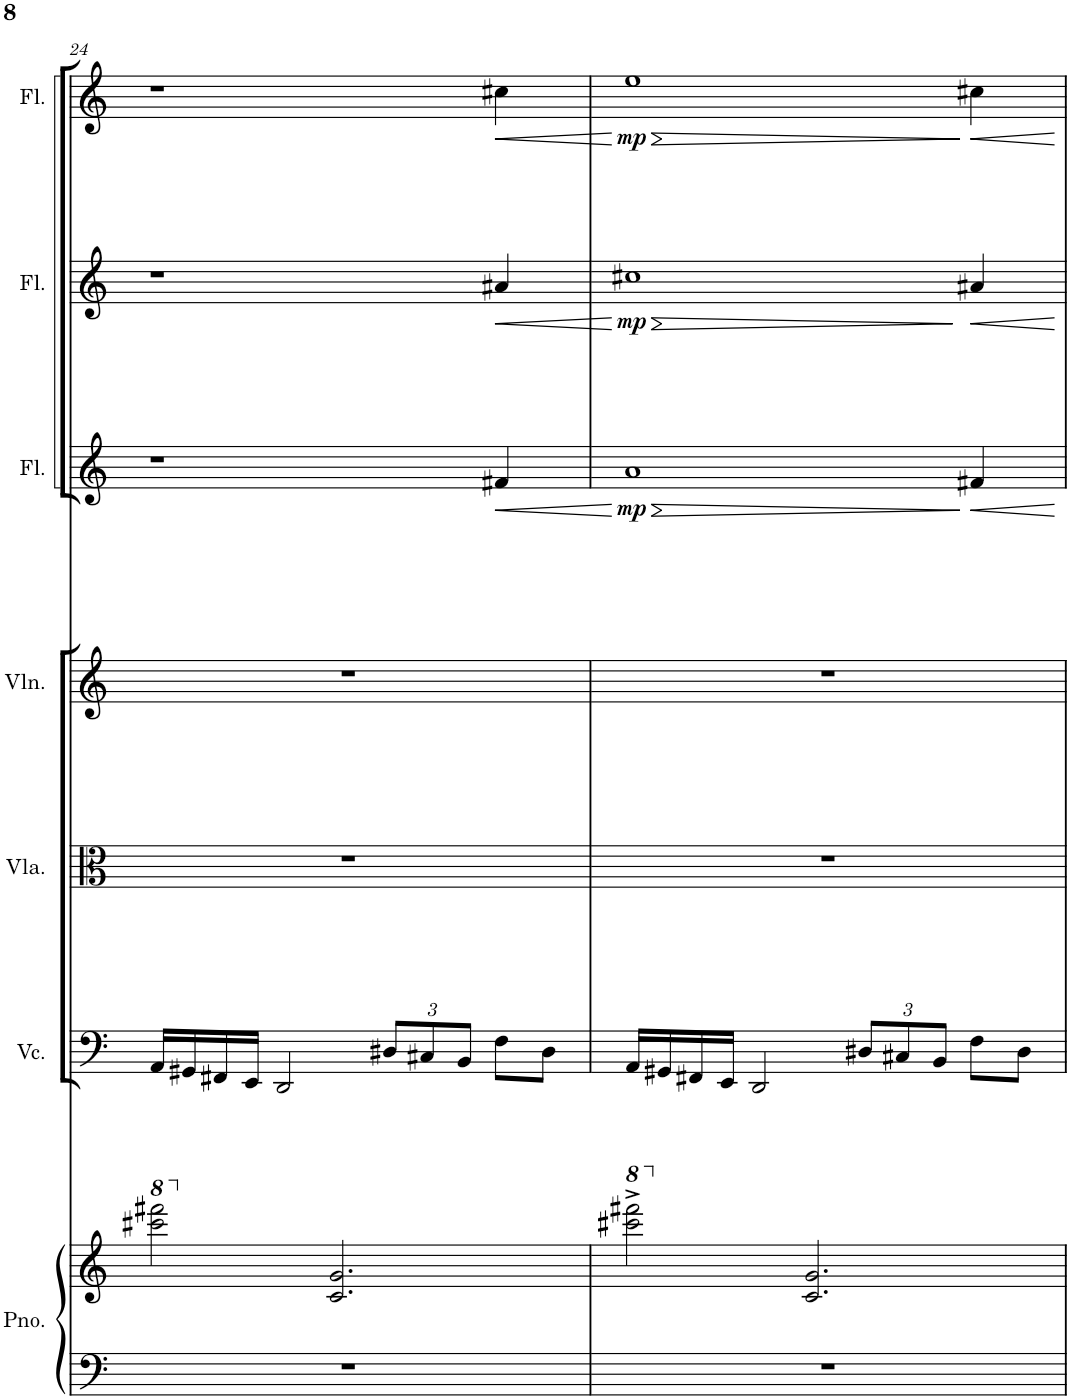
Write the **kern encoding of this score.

**kern	**kern	**kern	**kern	**kern	**kern	**dynam	**kern	**dynam	**kern	**dynam
*part7	*part7	*part6	*part5	*part4	*part3	*part3	*part2	*part2	*part1	*part1
*staff8	*staff7	*staff6	*staff5	*staff4	*staff3	*staff3	*staff2	*staff2	*staff1	*staff1
*I"Piano	*	*I"Violoncello	*I"Viola	*I"Violin	*I"Flute	*	*I"Flute	*	*I"Flute	*
*I'Pno.	*	*I'Vc.	*I'Vla.	*I'Vln.	*I'Fl.	*	*I'Fl.	*	*I'Fl.	*
!!LO:PB:g=z
*clefF4	*clefG2	*clefF4	*clefC3	*clefG2	*clefG2	*	*clefG2	*	*clefG2	*
*k[]	*k[]	*k[]	*k[]	*k[]	*k[]	*	*k[]	*	*k[]	*
*M5/4	*M5/4	*M5/4	*M5/4	*M5/4	*M5/4	*	*M5/4	*	*M5/4	*
*	*8va	*	*	*	*	*	*	*	*	*
=24	=24	=24	=24	=24	=24	=24	=24	=24	=24	=24
4%5r	2cccc#X\ 2ffff#X\	16AA/LL	4%5r	4%5r	1r	.	1r	.	1r	.
.	.	16GG#X/	.	.	.	.	.	.	.	.
.	.	16FF#X/	.	.	.	.	.	.	.	.
.	.	16EE/JJ	.	.	.	.	.	.	.	.
.	.	2DD/	.	.	.	.	.	.	.	.
*	*X8va	*	*	*	*	*	*	*	*	*
.	2.c/ 2.g/	.	.	.	.	.	.	.	.	.
*	*	*Xbrackettup	*	*	*	*	*	*	*	*
.	.	12D#X/L	.	.	.	.	.	.	.	.
.	.	12C#X/	.	.	.	.	.	.	.	.
.	.	12BB/J	.	.	.	.	.	.	.	.
!	!	!	!	!	!	!LO:HP:b	!	!LO:HP:b	!	!LO:HP:b
.	.	8F\L	.	.	4f#X/	<	4a#X/	<	4cc#X\	<
.	.	8D#\J	.	.	.	.	.	.	.	.
.	.	.	.	.	.	[	.	[	.	[
=25	=25	=25	=25	=25	=25	=25	=25	=25	=25	=25
*	*8va	*	*	*	*	*	*	*	*	*
!	!	!	!	!	!	!LO:HP:b	!	!LO:HP:b	!	!LO:HP:b
!	!	!	!	!	!	!LO:DY:n=1:b	!	!LO:DY:n=1:b	!	!LO:DY:n=1:b
4%5r	2cccc#X\^ 2ffff#X\^	16AA/LL	4%5r	4%5r	1a	> mp	1cc#X	> mp	1ee	> mp
.	.	16GG#X/	.	.	.	.	.	.	.	.
.	.	16FF#X/	.	.	.	.	.	.	.	.
.	.	16EE/JJ	.	.	.	.	.	.	.	.
.	.	2DD/	.	.	.	.	.	.	.	.
*	*X8va	*	*	*	*	*	*	*	*	*
.	2.c/ 2.g/	.	.	.	.	.	.	.	.	.
.	.	12D#X/L	.	.	.	.	.	.	.	.
.	.	12C#X/	.	.	.	.	.	.	.	.
.	.	12BB/J	.	.	.	.	.	.	.	.
!	!	!	!	!	!	!LO:HP:n=1:b	!	!LO:HP:n=1:b	!	!LO:HP:n=1:b
.	.	8F\L	.	.	4f#X/	] >	4a#X/	] >	4cc#X\	] >
.	.	8D#\J	.	.	.	.	.	.	.	.
.	.	.	.	.	.	]	.	]	.	]
=	=	=	=	=	=	=	=	=	=	=
*-	*-	*-	*-	*-	*-	*-	*-	*-	*-	*-
